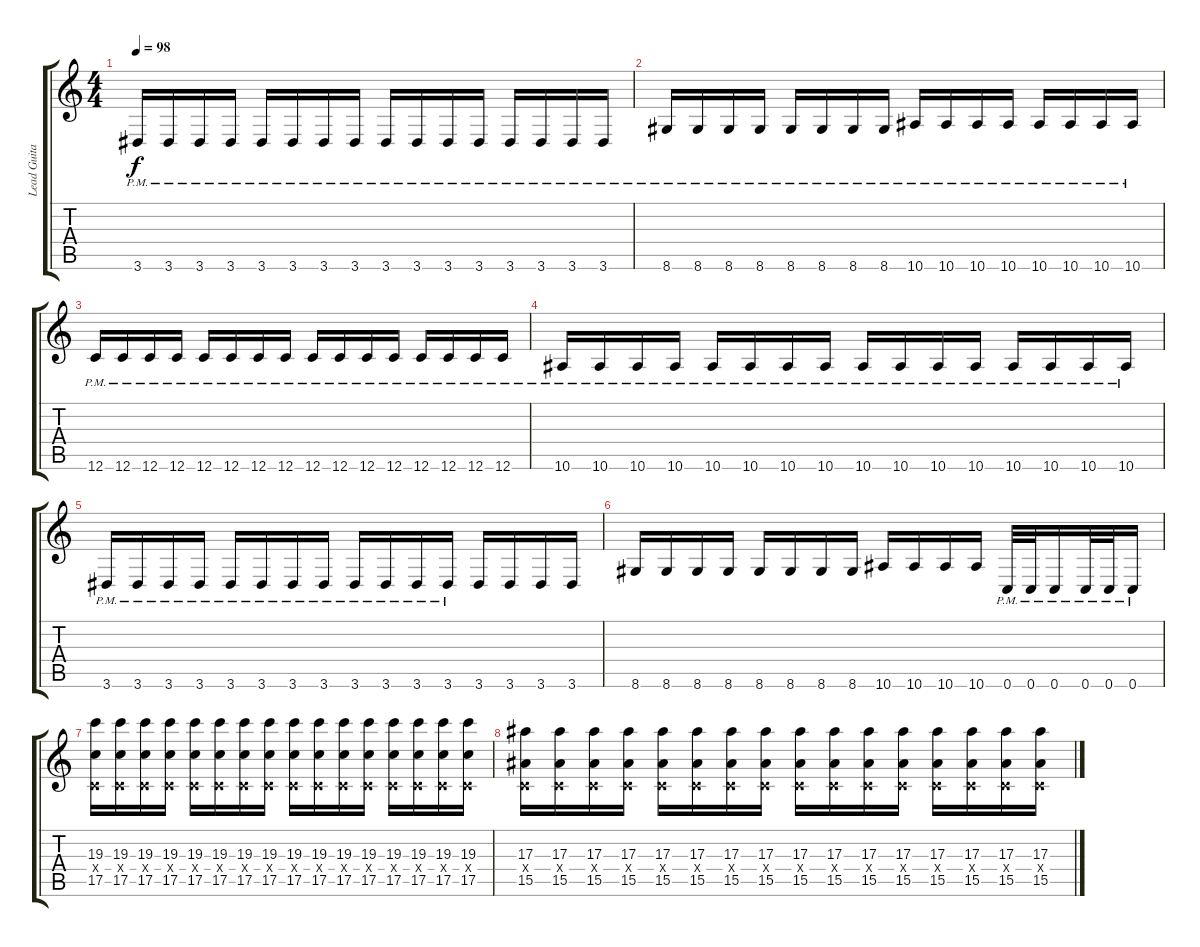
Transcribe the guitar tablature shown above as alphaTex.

\track ("Lead Guitar" "Lead Guita") {instrument distortionguitar}
\staff {score tabs}
\tuning (D4 A3 F3 C3 G2 C2) {hide}
\ts (4 4)
\tempo 98
\clef g2
\ks c
3.6{pm}.16{dy f} 3.6{pm}.16 3.6{pm}.16 3.6{pm}.16 3.6{pm}.16 3.6{pm}.16 3.6{pm}.16 3.6{pm}.16 3.6{pm}.16 3.6{pm}.16 3.6{pm}.16 3.6{pm}.16 3.6{pm}.16 3.6{pm}.16 3.6{pm}.16 3.6{pm}.16 |
8.6{pm}.16 8.6{pm}.16 8.6{pm}.16 8.6{pm}.16 8.6{pm}.16 8.6{pm}.16 8.6{pm}.16 8.6{pm}.16 10.6{pm}.16 10.6{pm}.16 10.6{pm}.16 10.6{pm}.16 10.6{pm}.16 10.6{pm}.16 10.6{pm}.16 10.6{pm}.16 |
12.6{pm}.16 12.6{pm}.16 12.6{pm}.16 12.6{pm}.16 12.6{pm}.16 12.6{pm}.16 12.6{pm}.16 12.6{pm}.16 12.6{pm}.16 12.6{pm}.16 12.6{pm}.16 12.6{pm}.16 12.6{pm}.16 12.6{pm}.16 12.6{pm}.16 12.6{pm}.16 |
10.6{pm}.16 10.6{pm}.16 10.6{pm}.16 10.6{pm}.16 10.6{pm}.16 10.6{pm}.16 10.6{pm}.16 10.6{pm}.16 10.6{pm}.16 10.6{pm}.16 10.6{pm}.16 10.6{pm}.16 10.6{pm}.16 10.6{pm}.16 10.6{pm}.16 10.6{pm}.16 |
3.6{pm}.16 3.6{pm}.16 3.6{pm}.16 3.6{pm}.16 3.6{pm}.16 3.6{pm}.16 3.6{pm}.16 3.6{pm}.16 3.6{pm}.16 3.6{pm}.16 3.6{pm}.16 3.6{pm}.16 3.6.16 3.6.16 3.6.16 3.6.16 |
8.6.16 8.6.16 8.6.16 8.6.16 8.6.16 8.6.16 8.6.16 8.6.16 10.6.16 10.6.16 10.6.16 10.6.16 0.6{pm}.32 0.6{pm}.32 0.6{pm}.16 0.6{pm}.32 0.6{pm}.32 0.6{pm}.16 |
(19.3 0.4{x} 17.5).16 (19.3 0.4{x} 17.5).16 (19.3 0.4{x} 17.5).16 (19.3 0.4{x} 17.5).16 (19.3 0.4{x} 17.5).16 (19.3 0.4{x} 17.5).16 (19.3 0.4{x} 17.5).16 (19.3 0.4{x} 17.5).16 (19.3 0.4{x} 17.5).16 (19.3 0.4{x} 17.5).16 (19.3 0.4{x} 17.5).16 (19.3 0.4{x} 17.5).16 (19.3 0.4{x} 17.5).16 (19.3 0.4{x} 17.5).16 (19.3 0.4{x} 17.5).16 (19.3 0.4{x} 17.5).16 |
(17.3 0.4{x} 15.5).16 (17.3 0.4{x} 15.5).16 (17.3 0.4{x} 15.5).16 (17.3 0.4{x} 15.5).16 (17.3 0.4{x} 15.5).16 (17.3 0.4{x} 15.5).16 (17.3 0.4{x} 15.5).16 (17.3 0.4{x} 15.5).16 (17.3 0.4{x} 15.5).16 (17.3 0.4{x} 15.5).16 (17.3 0.4{x} 15.5).16 (17.3 0.4{x} 15.5).16 (17.3 0.4{x} 15.5).16 (17.3 0.4{x} 15.5).16 (17.3 0.4{x} 15.5).16 (17.3 0.4{x} 15.5).16
